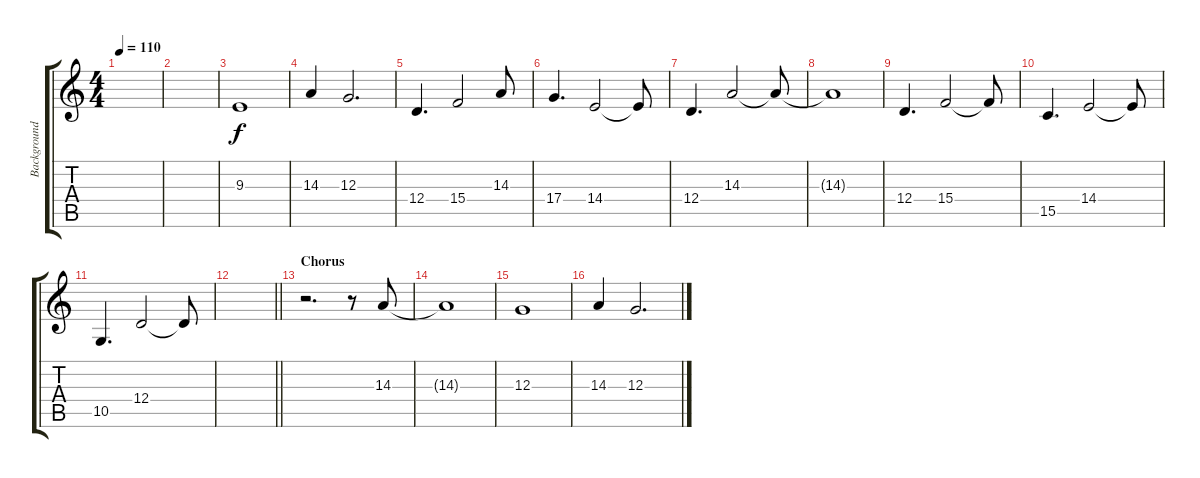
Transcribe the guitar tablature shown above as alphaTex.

\track ("Background Piano" "Background") {instrument acousticgrandpiano}
\staff {score tabs}
\tuning (E4 B3 G3 D3 A2 E2) {hide}
\ts (4 4)
\tempo 110
\clef g2
\ks c
|
|
9.3.1{volume 9} |
14.3.4 12.3.2{d} |
12.4.4{d} 15.4.2 14.3.8 |
17.4.4{d} 14.4.2 14.4{t}.8 |
12.4.4{d} 14.3.2 14.3{t}.8 |
14.3{t}.1 |
12.4.4{d} 15.4.2 15.4{t}.8 |
15.5.4{d} 14.4.2 14.4{t}.8 |
10.5.4{d} 12.4.2 12.4{t}.8 |
\barLineRight lightlight
|
\section ("" "Chorus")
r.2{d volume 10} r.8 14.3.8 |
14.3{t}.1 |
12.3.1 |
14.3.4 12.3.2{d}
